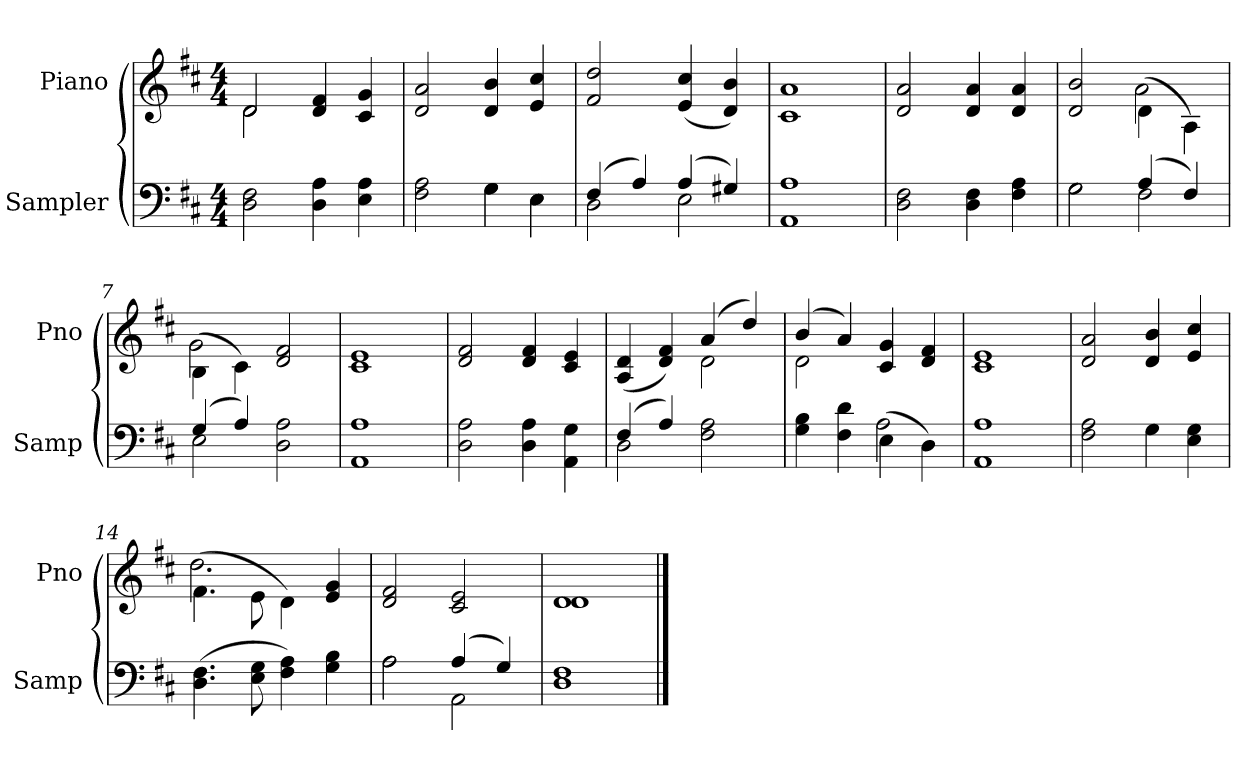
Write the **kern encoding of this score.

**kern	**kern
*part2	*part1
*staff2	*staff1
*I"Sampler	*I"Piano
*I'Samp	*I'Pno
*clefF4	*clefG2
*k[f#c#]	*k[f#c#]
*D:	*D:
*M4/4	*M4/4
=1	=1
*	*^
2D 2F#	2d/	2d
4D 4A	4d 4f#	2ryy
4E 4A	4c# 4g	.
*	*v	*v
=2	=2
*^	*
2F# 2A	2ryy	2d 2a
4G\	4G	4d 4b
4E\	4E	4e 4cc#
=3	=3	=3
(4F#/	2D	2f# 2dd
4A/)	.	.
(4A/	2E	(4e 4cc#
4G#X/)	.	4d 4b)
*v	*v	*
=4	=4
1AA/ 1A/	1c# 1a
=5	=5
2D\ 2F#\	2d 2a
4D 4F#	4d 4a
4F# 4A	4d 4a
=6	=6
*^	*^
2G\	2G	2d 2b	2ryy
(4A/	2F#	(4d\	2a
4F#/)	.	4A\)	.
=7	=7	=7	=7
(4G/	2E	(4B\	2g
4A/)	.	4c#\)	.
2D 2A	2ryy	2d 2f#	2ryy
*v	*v	*	*
*	*v	*v
=8	=8
1AA 1A	1c# 1e
=9	=9
2D 2A	2d 2f#
4D 4A	4d 4f#
4AA 4G	4c# 4e
=10	=10
*^	*^
(4F#/	2D	(4A 4d	2ryy
4A/)	.	4d 4f#)	.
2F# 2A	2ryy	(4a/	2d
.	.	4dd/)	.
=11	=11	=11	=11
4G 4B	2ryy	(4b/	2d
4F# 4d	.	4a/)	.
(4E\	2A	4c# 4g	2ryy
4D\)	.	4d 4f#	.
*v	*v	*	*
*	*v	*v
=12	=12
1AA 1A	1c# 1e
=13	=13
2F# 2A	2d 2a
4G	4d 4b
4E 4G	4e 4cc#
=14	=14
*	*^
(4.D 4.F#	(4.f#\	2.dd
8E 8G	8e\	.
4F# 4A)	4d\)	.
4G 4B	4e/ 4g/	4ryy
*	*v	*v
=15	=15
*^	*
2A\	2A	2d 2f#
(4A/	2AA	2c# 2e
4G/)	.	.
*v	*v	*
=16	=16
*	*^
1D 1F#	1d/	1d
*	*v	*v
==	==
*-	*-
